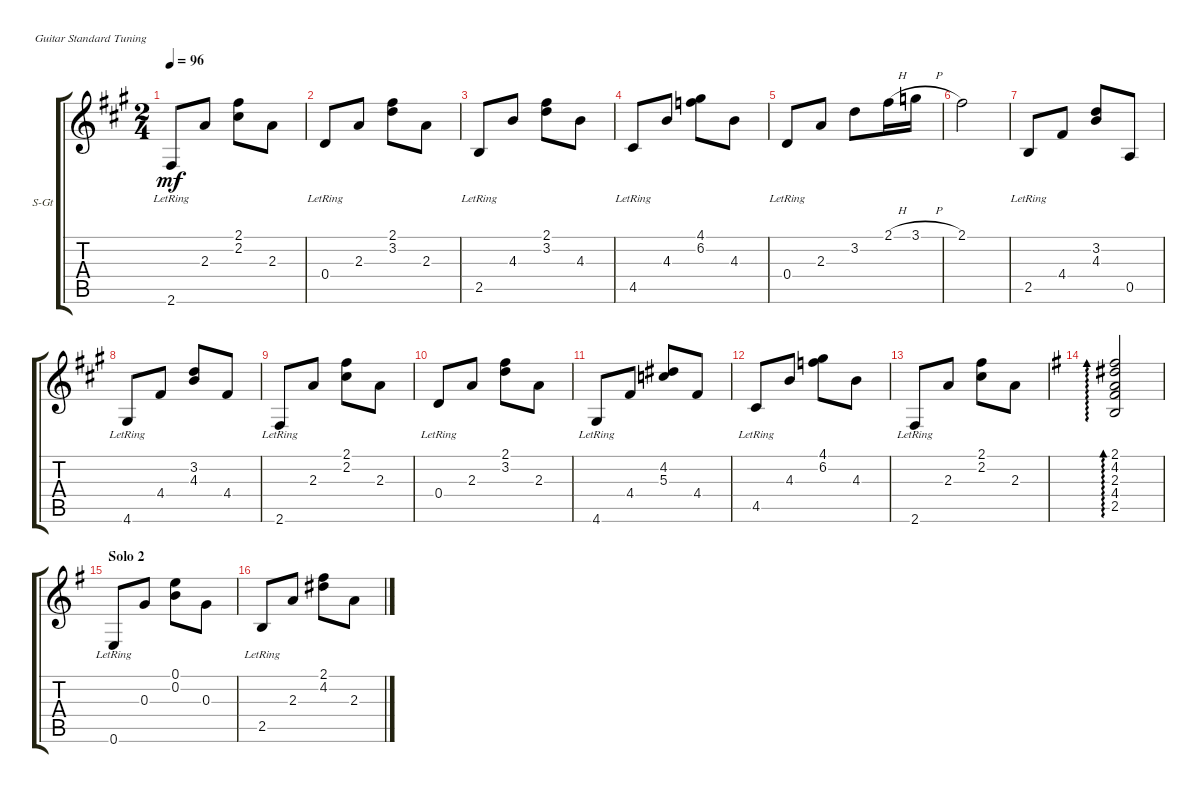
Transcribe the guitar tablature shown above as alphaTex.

\defaultSystemsLayout 4
\bracketExtendMode groupsimilarinstruments
\firstSystemTrackNameOrientation horizontal
\otherSystemsTrackNameOrientation horizontal
\track ("Steel Guitar" "S-Gt") {instrument acousticguitarsteel}
\staff {score tabs}
\tuning (E4 B3 G3 D3 A2 E2)
\ts (2 4)
\tempo 96
\clef g2
\ks f#minor
2.6{lr}.8{dy mf} 2.3.8 (2.2 2.1).8 2.3.8 |
0.4{lr}.8 2.3.8 (3.2 2.1).8 2.3.8 |
2.5{lr}.8 4.3.8 (3.2 2.1).8 4.3.8 |
4.5{lr}.8 4.3.8 (6.2 4.1).8 4.3.8 |
0.4{lr}.8 2.3.8 3.2.8 2.1{h}.16 3.1{h}.16 |
2.1.2 |
2.5{lr}.8 4.4.8 (4.3 3.2).8 0.5.8 |
4.6{lr}.8 4.4.8 (4.3 3.2).8 4.4.8 |
2.6{lr}.8 2.3.8 (2.2 2.1).8 2.3.8 |
0.4{lr}.8 2.3.8 (3.2 2.1).8 2.3.8 |
4.6{lr}.8 4.4.8 (4.2 5.3).8 4.4.8 |
4.5{lr}.8 4.3.8 (6.2 4.1).8 4.3.8 |
2.6{lr}.8 2.3.8 (2.2 2.1).8 2.3.8 |
\ks eminor
(2.5 4.4 2.3 4.2 2.1).2{ad 0} |
\section ("" "Solo 2")
0.6{lr}.8 0.3.8 (0.2 0.1).8 0.3.8 |
2.5{lr}.8 2.3.8 (4.2 2.1).8 2.3.8
